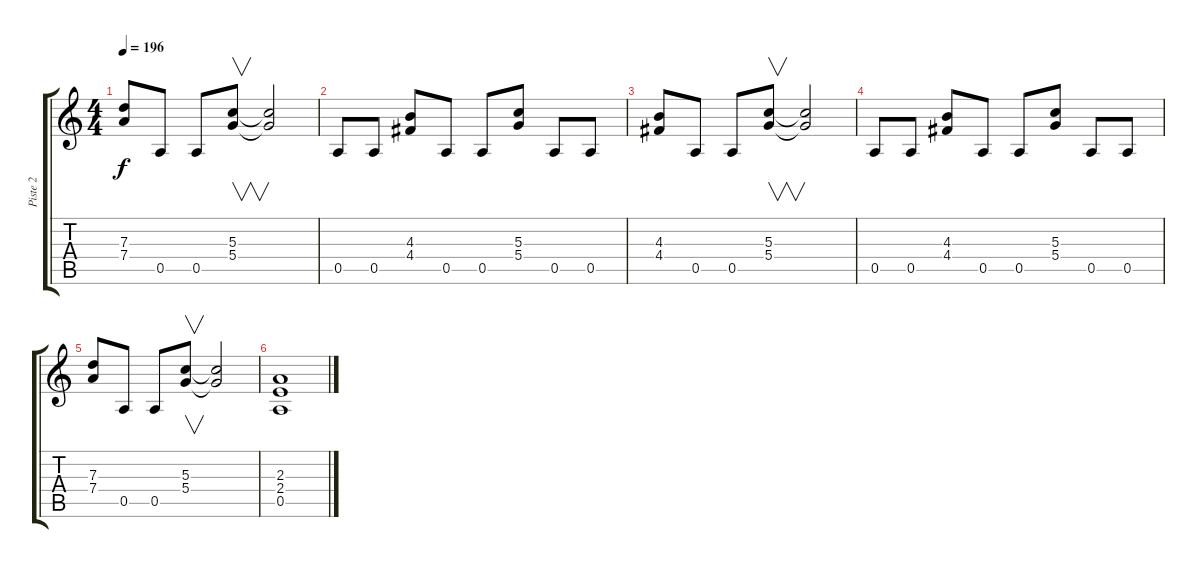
\track ("Piste 2" "Piste 2") {instrument distortionguitar}
\staff {score tabs}
\tuning (E4 B3 G3 D3 A2 E2) {hide}
\ts (4 4)
\tempo 196
\clef g2
\ks c
(7.3 7.4).8{dy f} 0.5.8 0.5.8 (5.3 5.4).8{v} (5.3{t} 5.4{t}).2 |
0.5.8 0.5.8 (4.3 4.4).8 0.5.8 0.5.8 (5.3 5.4).8 0.5.8 0.5.8 |
(4.3 4.4).8 0.5.8 0.5.8 (5.3 5.4).8{v} (5.3{t} 5.4{t}).2 |
0.5.8 0.5.8 (4.3 4.4).8 0.5.8 0.5.8 (5.3 5.4).8 0.5.8 0.5.8 |
(7.3 7.4).8 0.5.8 0.5.8 (5.3 5.4).8{v} (5.3{t} 5.4{t}).2 |
(2.3 2.4 0.5).1
